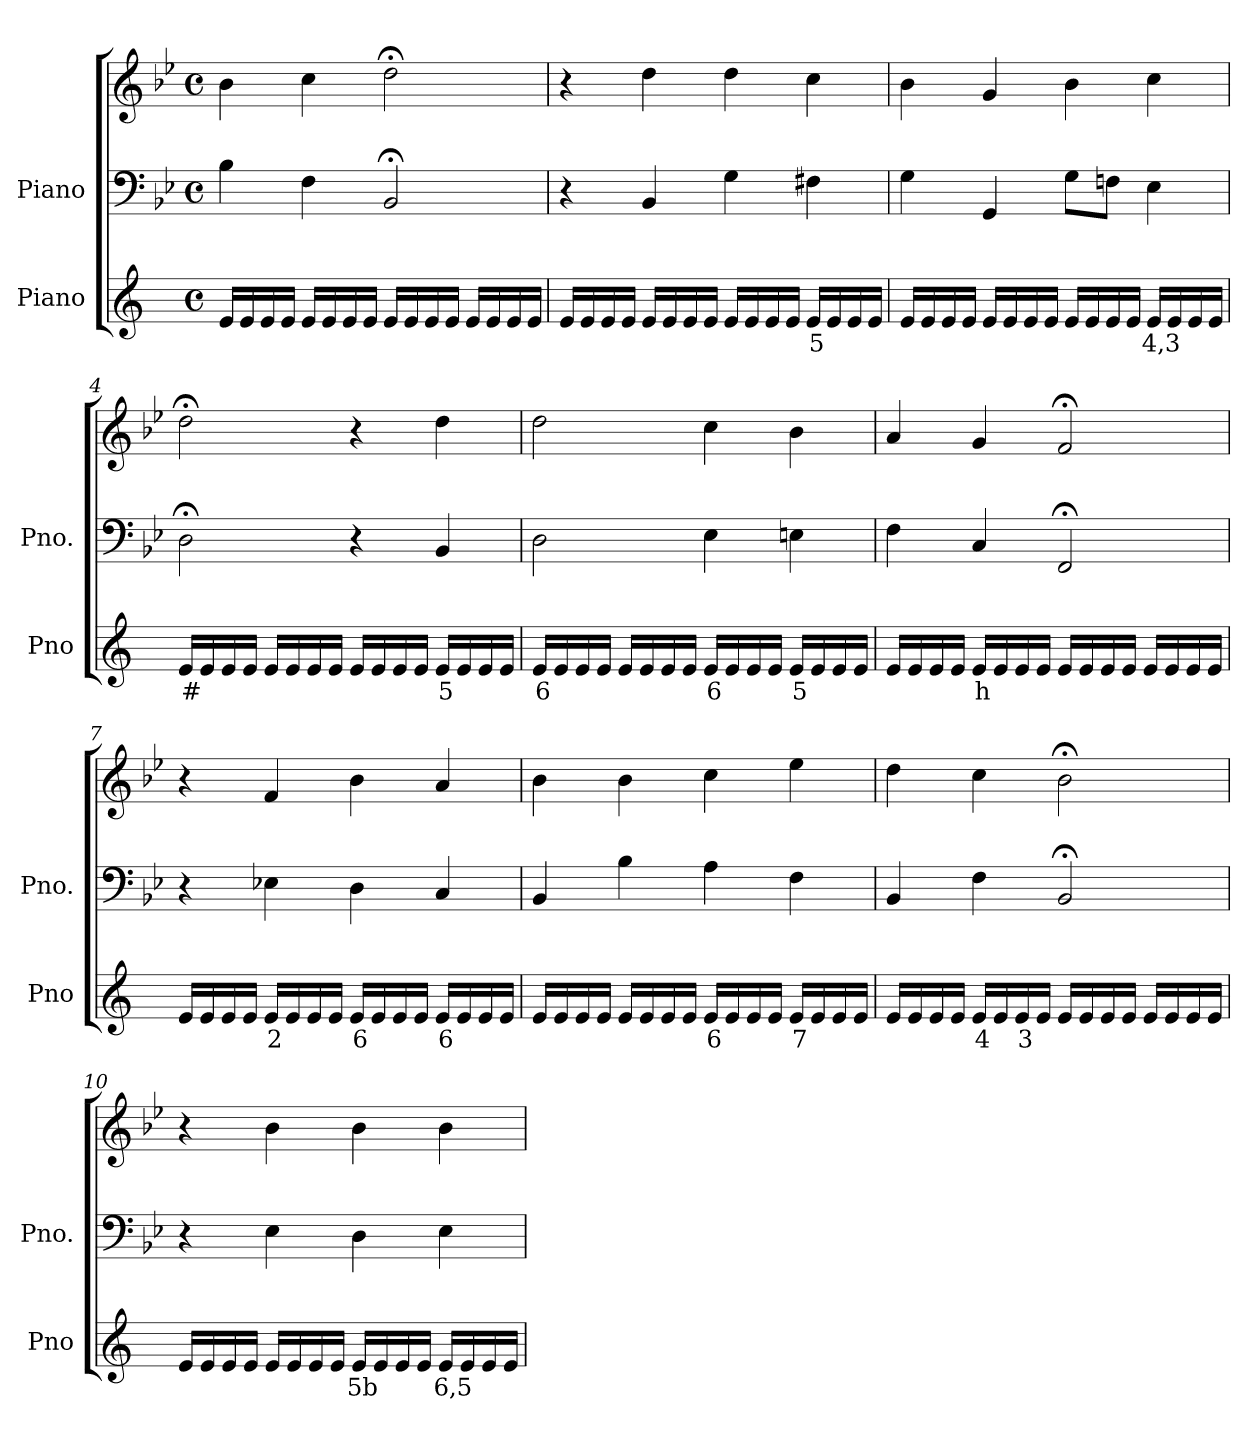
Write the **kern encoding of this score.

**kern	**text	**kern	**kern
*part2	*part2	*part1	*part1
*staff3	*staff3	*staff2	*staff1
*I"Piano	*	*I"Piano	*
*I'Pno	*	*I'Pno.	*
*clefG2	*	*clefF4	*clefG2
*k[]	*	*k[b-e-]	*k[b-e-]
*M4/4	*	*M4/4	*M4/4
*met(c)	*	*met(c)	*met(c)
=1	=1	=1	=1
16e/LL	.	4B-\	4b-\
16e/	.	.	.
16e/	.	.	.
16e/JJ	.	.	.
16e/LL	.	4F\	4cc\
16e/	.	.	.
16e/	.	.	.
16e/JJ	.	.	.
16e/LL	.	2BB-;</	2dd;<\
16e/	.	.	.
16e/	.	.	.
16e/JJ	.	.	.
16e/LL	.	.	.
16e/	.	.	.
16e/	.	.	.
16e/JJ	.	.	.
=2	=2	=2	=2
16e/LL	.	4r	4r
16e/	.	.	.
16e/	.	.	.
16e/JJ	.	.	.
16e/LL	.	4BB-/	4dd\
16e/	.	.	.
16e/	.	.	.
16e/JJ	.	.	.
16e/LL	.	4G\	4dd\
16e/	.	.	.
16e/	.	.	.
16e/JJ	.	.	.
!	!LO:LY:b	!	!
16e/LL	5	4F#X\	4cc\
16e/	.	.	.
16e/	.	.	.
16e/JJ	.	.	.
=3	=3	=3	=3
16e/LL	.	4G\	4b-\
16e/	.	.	.
16e/	.	.	.
16e/JJ	.	.	.
16e/LL	.	4GG/	4g/
16e/	.	.	.
16e/	.	.	.
16e/JJ	.	.	.
16e/LL	.	8G\L	4b-\
16e/	.	.	.
!	!LO:LY:b	!	!
16e/	_	8Fn\J	.
16e/JJ	.	.	.
!	!LO:LY:b	!	!
16e/LL	4,3	4E-\	4cc\
16e/	.	.	.
16e/	.	.	.
16e/JJ	.	.	.
=4	=4	=4	=4
!	!LO:LY:b	!	!
16e/LL	#	2D;<\	2dd;<\
16e/	.	.	.
16e/	.	.	.
16e/JJ	.	.	.
16e/LL	.	.	.
16e/	.	.	.
16e/	.	.	.
16e/JJ	.	.	.
16e/LL	.	4r	4r
16e/	.	.	.
16e/	.	.	.
16e/JJ	.	.	.
!	!LO:LY:b	!	!
16e/LL	5	4BB-/	4dd\
16e/	.	.	.
16e/	.	.	.
16e/JJ	.	.	.
=5	=5	=5	=5
!	!LO:LY:b	!	!
16e/LL	6	2D\	2dd\
16e/	.	.	.
16e/	.	.	.
16e/JJ	.	.	.
16e/LL	.	.	.
16e/	.	.	.
16e/	.	.	.
16e/JJ	.	.	.
!	!LO:LY:b	!	!
16e/LL	6	4E-\	4cc\
16e/	.	.	.
16e/	.	.	.
16e/JJ	.	.	.
!	!LO:LY:b	!	!
16e/LL	5	4En\	4b-\
16e/	.	.	.
16e/	.	.	.
16e/JJ	.	.	.
=6	=6	=6	=6
16e/LL	.	4F\	4a/
16e/	.	.	.
16e/	.	.	.
16e/JJ	.	.	.
!	!LO:LY:b	!	!
16e/LL	h	4C/	4g/
16e/	.	.	.
16e/	.	.	.
16e/JJ	.	.	.
16e/LL	.	2FF;</	2f;</
16e/	.	.	.
16e/	.	.	.
16e/JJ	.	.	.
16e/LL	.	.	.
16e/	.	.	.
16e/	.	.	.
16e/JJ	.	.	.
=7	=7	=7	=7
16e/LL	.	4r	4r
16e/	.	.	.
16e/	.	.	.
16e/JJ	.	.	.
!	!LO:LY:b	!	!
16e/LL	2	4E-X\	4f/
16e/	.	.	.
16e/	.	.	.
16e/JJ	.	.	.
!	!LO:LY:b	!	!
16e/LL	6	4D\	4b-\
16e/	.	.	.
16e/	.	.	.
16e/JJ	.	.	.
!	!LO:LY:b	!	!
16e/LL	6	4C/	4a/
16e/	.	.	.
16e/	.	.	.
16e/JJ	.	.	.
=8	=8	=8	=8
16e/LL	.	4BB-/	4b-\
16e/	.	.	.
16e/	.	.	.
16e/JJ	.	.	.
16e/LL	.	4B-\	4b-\
16e/	.	.	.
16e/	.	.	.
16e/JJ	.	.	.
!	!LO:LY:b	!	!
16e/LL	6	4A\	4cc\
16e/	.	.	.
16e/	.	.	.
16e/JJ	.	.	.
!	!LO:LY:b	!	!
16e/LL	7	4F\	4ee-\
16e/	.	.	.
16e/	.	.	.
16e/JJ	.	.	.
=9	=9	=9	=9
16e/LL	.	4BB-/	4dd\
16e/	.	.	.
16e/	.	.	.
16e/JJ	.	.	.
!	!LO:LY:b	!	!
16e/LL	4	4F\	4cc\
16e/	.	.	.
!	!LO:LY:b	!	!
16e/	3	.	.
16e/JJ	.	.	.
16e/LL	.	2BB-;</	2b-;<\
16e/	.	.	.
16e/	.	.	.
16e/JJ	.	.	.
16e/LL	.	.	.
16e/	.	.	.
16e/	.	.	.
16e/JJ	.	.	.
=10	=10	=10	=10
16e/LL	.	4r	4r
16e/	.	.	.
16e/	.	.	.
16e/JJ	.	.	.
16e/LL	.	4E-\	4b-\
16e/	.	.	.
16e/	.	.	.
16e/JJ	.	.	.
!	!LO:LY:b	!	!
16e/LL	5b	4D\	4b-\
16e/	.	.	.
16e/	.	.	.
16e/JJ	.	.	.
!	!LO:LY:b	!	!
16e/LL	6,5	4E-\	4b-\
16e/	.	.	.
16e/	.	.	.
16e/JJ	.	.	.
=	=	=	=
*-	*-	*-	*-
